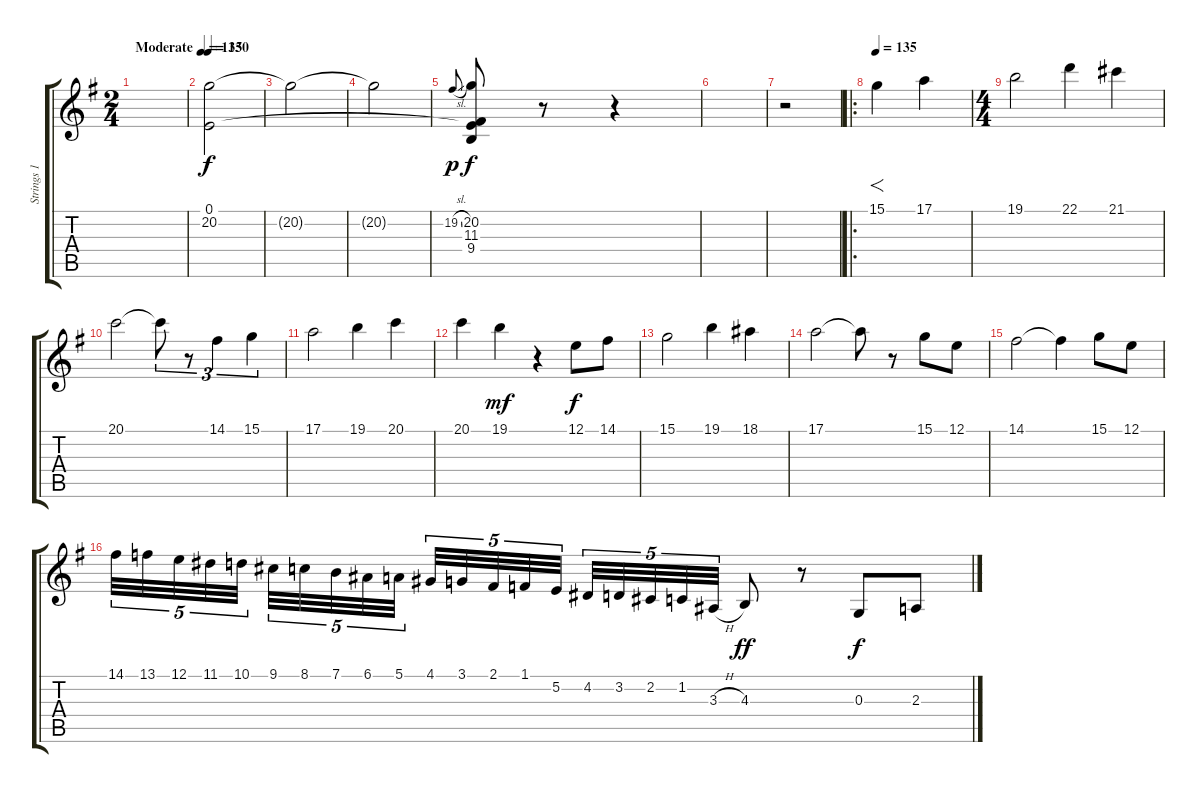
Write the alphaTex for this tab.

\track ("Strings 1" "Strings 1") {instrument stringensemble1}
\staff {score tabs}
\tuning (E4 B3 G3 D3 A2 E2) {hide}
\ts (2 4)
\tempo (135 "Moderate")
\tempo 115
\tempo (135 "Moderate")
\clef g2
\ks eminor
|
\tempo 130
(0.1 20.2).2 |
20.2{t}.2{dy f} |
20.2{t}.2 |
19.2{sl}.8{gr onbeat dy p} (0.1{t} 20.2 11.3 9.4).8{dy f} r.8 r.4 |
|
r.2 |
\ro
\tempo 135
15.1.4{f instrument stringensemble1} 17.1.4 |
\ts (4 4)
19.1.2 22.1.4 21.1.4 |
20.1.2 20.1{t}.8{tu (3 2)} r.8{tu (3 2)} 14.1.4{tu (3 2)} 15.1.4{tu (3 2)} |
17.1.2 19.1.4 20.1.4 |
20.1.4 19.1.4{dy mf} r.4 12.1.8{dy f} 14.1.8 |
15.1.2 19.1.4 18.1.4 |
17.1.2 17.1{t}.8 r.8 15.1.8 12.1.8 |
14.1.2 14.1{t}.4 15.1.8 12.1.8 |
14.1.32{tu (5 4)} 13.1.32{tu (5 4)} 12.1.32{tu (5 4)} 11.1.32{tu (5 4)} 10.1.32{tu (5 4) beam splitsecondary} 9.1.32{tu (5 4)} 8.1.32{tu (5 4)} 7.1.32{tu (5 4)} 6.1.32{tu (5 4)} 5.1.32{tu (5 4)} 4.1.32{tu (5 4)} 3.1.32{tu (5 4)} 2.1.32{tu (5 4)} 1.1.32{tu (5 4)} 5.2.32{tu (5 4) beam splitsecondary} 4.2.32{tu (5 4)} 3.2.32{tu (5 4)} 2.2.32{tu (5 4)} 1.2.32{tu (5 4)} 3.3{h}.32{tu (5 4)} 4.3.8{dy ff} r.8 0.3.8{dy f} 2.3.8
